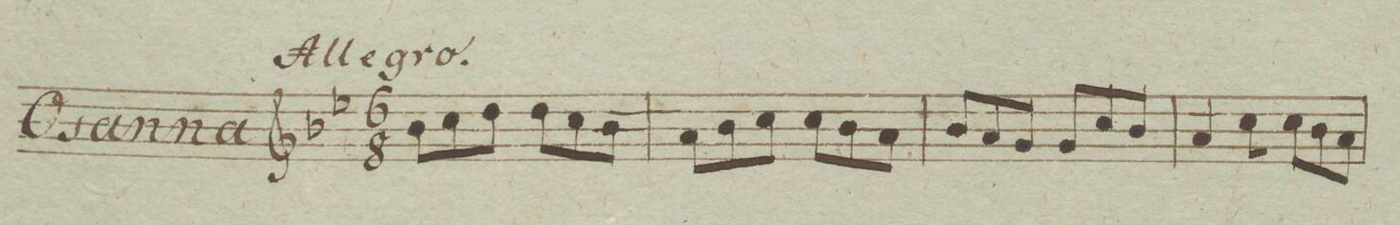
**kern
*I"Oboe Secondo.
*clefG2
*k[b-e-]
*met(c)
*M6/8
8b-\L
8cc\
8dd\J
8dd\L
8cc\
8b-\J
=185
8a\L
8b-\
8cc\J
8cc\L
8b-\
8a\J
=186
8b-/L
8a/
8g/J
8g/L
8cc/
8b-/J
=187
4a/
8cc\
8cc\L
8b-\
8a\J
=188
*-
